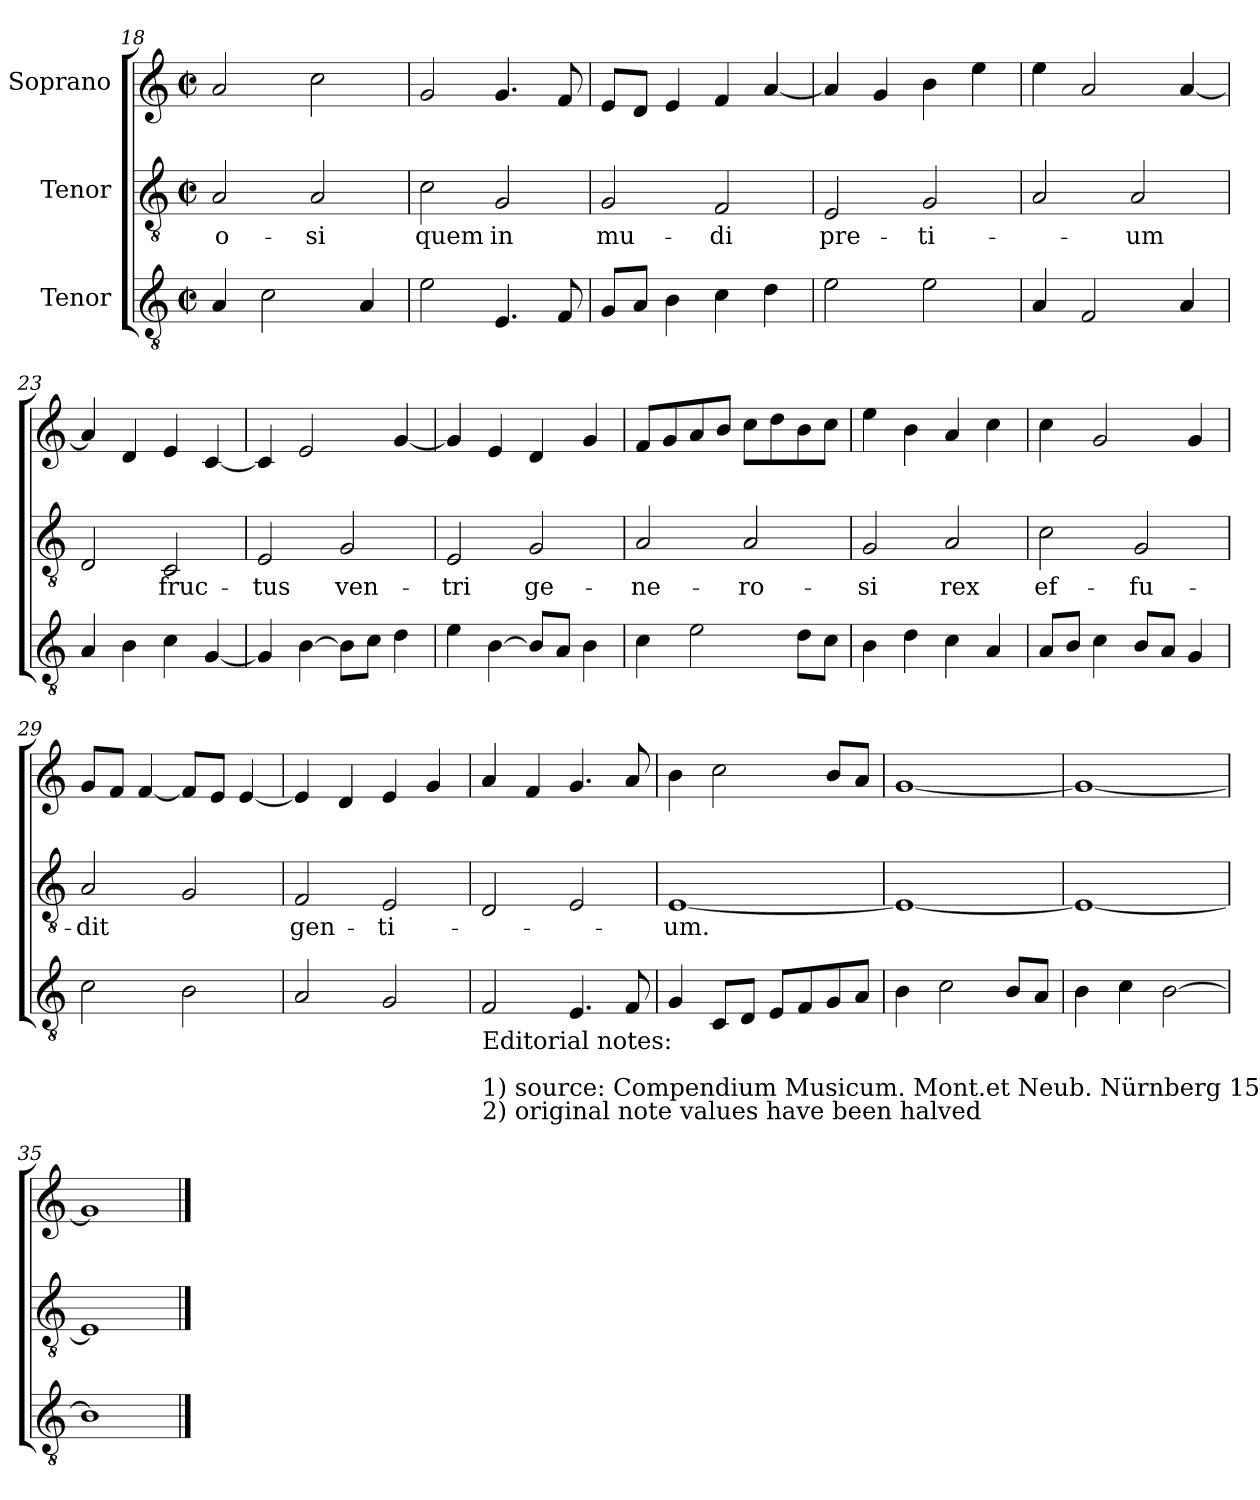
**kern	**kern	**text	**kern
*part3	*part2	*part2	*part1
*staff3	*staff2	*staff2	*staff1
*I"Tenor	*I"Tenor	*	*I"Soprano
*clefGv2	*clefGv2	*	*clefG2
*k[]	*k[]	*	*k[]
*C:	*C:	*	*C:
*M2/2	*M2/2	*	*M2/2
*met(c|)	*met(c|)	*	*met(c|)
=18	=18	=18	=18
4A/	2A/	-o-	2a/
2c\	.	.	.
.	2A/	-si	2cc\
4A/	.	.	.
=19	=19	=19	=19
2e\	2c\	quem	2g/
4.E/	2G/	in	4.g/
8F/	.	.	8f/
!!LO:PB:g=z
=20	=20	=20	=20
8G/L	2G/	mu-	8e/L
8A/J	.	.	8d/J
4B\	.	.	4e/
4c\	2F/	-di	4f/
4d\	.	.	[4a/
=21	=21	=21	=21
2e\	2E/	pre-	4a/]
.	.	.	4g/
2e\	2G/	-ti-	4b\
.	.	.	4ee\
=22	=22	=22	=22
4A/	2A/	.	4ee\
2F/	.	.	2a/
.	2A/	-um	.
4A/	.	.	[4a/
=23	=23	=23	=23
4A/	2D/	.	4a/]
4B\	.	.	4d/
4c\	2C/	fruc-	4e/
[4G/	.	.	[4c/
=24	=24	=24	=24
4G/]	2E/	-tus	4c/]
[4B\	.	.	2e/
8B\L]	2G/	ven-	.
8c\J	.	.	.
4d\	.	.	[4g/
=25	=25	=25	=25
4e\	2E/	-tri	4g/]
[4B\	.	.	4e/
8B/L]	2G/	ge-	4d/
8A/J	.	.	.
4B\	.	.	4g/
!!LO:LB:g=z
=26	=26	=26	=26
4c\	2A/	-ne-	8f/L
.	.	.	8g/
2e\	.	.	8a/
.	.	.	8b/J
.	2A/	-ro-	8cc\L
.	.	.	8dd\
8d\L	.	.	8b\
8c\J	.	.	8cc\J
=27	=27	=27	=27
4B\	2G/	-si	4ee\
4d\	.	.	4b\
4c\	2A/	rex	4a/
4A/	.	.	4cc\
=28	=28	=28	=28
8A/L	2c\	ef-	4cc\
8B/J	.	.	.
4c\	.	.	2g/
8B/L	2G/	-fu-	.
8A/J	.	.	.
4G/	.	.	4g/
=29	=29	=29	=29
2c\	2A/	-dit	8g/L
.	.	.	8f/J
.	.	.	[4f/
2B\	2G/	.	8f/L]
.	.	.	8e/J
.	.	.	[4e/
=30	=30	=30	=30
2A/	2F/	gen-	4e/]
.	.	.	4d/
2G/	2E/	-ti-	4e/
.	.	.	4g/
!!LO:LB:g=z
=31	=31	=31	=31
!LO:TX:b:t=Editorial notes&colon;  \n\n1) source&colon; Compendium Musicum. Mont.et Neub. Nürnberg 1552.\n2) original note values have been halved	!	!	!
2F/	2D/	.	4a/
.	.	.	4f/
4.E/	2E/	.	4.g/
8F/	.	.	8a/
=32	=32	=32	=32
4G/	[1E	-um.	4b\
8C/L	.	.	2cc\
8D/J	.	.	.
8E/L	.	.	.
8F/	.	.	.
8G/	.	.	8b/L
8A/J	.	.	8a/J
=33	=33	=33	=33
4B\	1E_	.	[1g
2c\	.	.	.
8B/L	.	.	.
8A/J	.	.	.
=34	=34	=34	=34
4B\	1E_	.	1g_
4c\	.	.	.
[2B\	.	.	.
=35	=35	=35	=35
1B]	1E]	.	1g]
==	==	==	==
*-	*-	*-	*-
